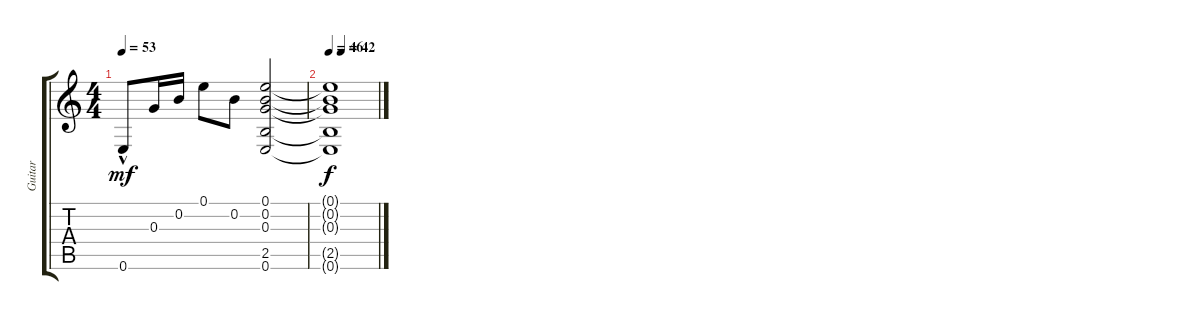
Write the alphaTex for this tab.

\track ("Guitar" "Guitar") {instrument acousticguitarsteel}
\staff {score tabs}
\tuning (E4 B3 G3 D3 A2 E2) {hide}
\ts (4 4)
\tempo 53
\clef g2
\ks c
0.6{hac}.8{dy mf} 0.3.16 0.2.16 0.1.8 0.2.8 (0.1 0.2 0.3 2.5 0.6).2 |
\tempo 46
\tempo (42 0.25)
(0.1{t} 0.2{t} 0.3{t} 2.5{t} 0.6{t}).1{dy f}
